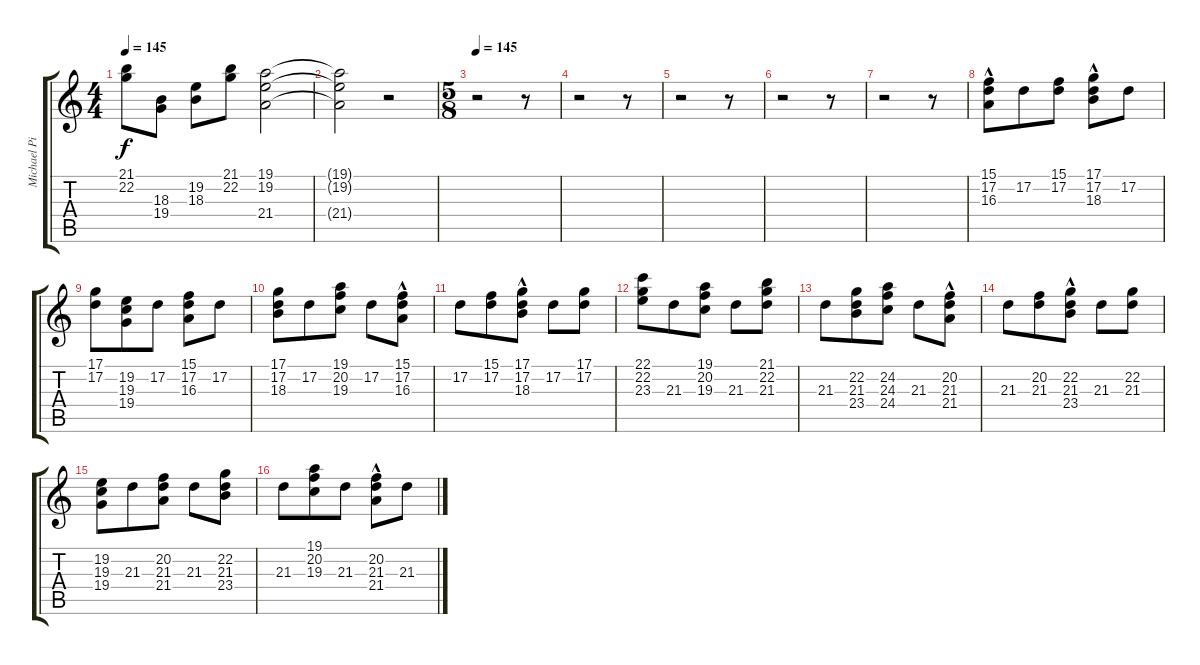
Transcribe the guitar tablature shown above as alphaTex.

\track ("Michael Pinella Piano" "Michael Pi") {instrument acousticgrandpiano}
\staff {score tabs}
\tuning (D4 A3 F3 C3 G2 D2) {hide}
\ts (4 4)
\tempo 145
\clef g2
\ks c
(21.1 22.2).8{dy f} (18.3 19.4).8 (19.2 18.3).8 (21.1 22.2).8 (19.1 19.2 21.4).2 |
(19.1{t} 19.2{t} 21.4{t}).2 r.2 |
\ts (5 8)
\tempo 145
r.2 r.8 |
r.2 r.8 |
r.2 r.8 |
r.2 r.8 |
r.2 r.8 |
(15.1 17.2 16.3{hac}).8 17.2.8 (15.1 17.2).8 (17.1 17.2 18.3{hac}).8 17.2.8 |
(17.1 17.2).8 (19.2 19.3 19.4).8 17.2.8 (15.1 17.2 16.3).8 17.2.8 |
(17.1 17.2 18.3).8 17.2.8 (19.1 20.2 19.3).8 17.2.8 (15.1 17.2 16.3{hac}).8 |
17.2.8 (15.1 17.2).8 (17.1 17.2 18.3{hac}).8 17.2.8 (17.1 17.2).8 |
(22.1 22.2 23.3).8 21.3.8 (19.1 20.2 19.3).8 21.3.8 (21.1 22.2 21.3).8 |
21.3.8 (22.2 21.3 23.4).8 (24.2 24.3 24.4).8 21.3.8 (20.2 21.3 21.4{hac}).8 |
21.3.8 (20.2 21.3).8 (22.2 21.3 23.4{hac}).8 21.3.8 (22.2 21.3).8 |
(19.2 19.3 19.4).8 21.3.8 (20.2 21.3 21.4).8 21.3.8 (22.2 21.3 23.4).8 |
21.3.8 (19.1 20.2 19.3).8 21.3.8 (20.2 21.3 21.4{hac}).8 21.3.8
